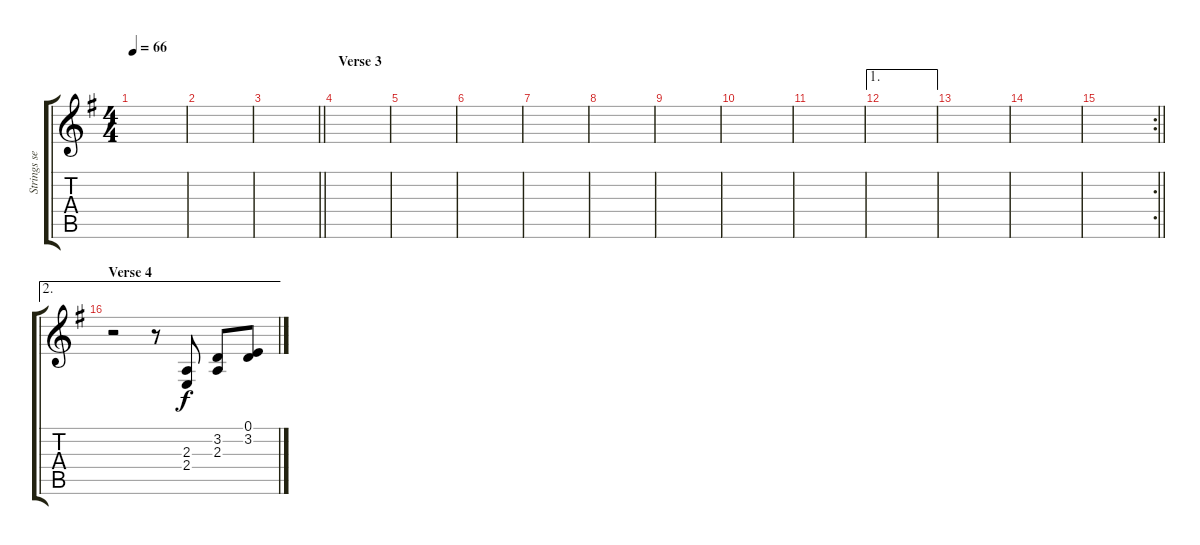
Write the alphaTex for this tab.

\track ("Strings section" "Strings se") {instrument choiraahs}
\staff {score tabs}
\tuning (E4 B3 G3 D3 A2 E2) {hide}
\ts (4 4)
\tempo 66
\clef g2
\ks g
|
|
\barLineRight lightlight
|
\section ("" "Verse 3")
|
|
|
|
|
|
|
|
\ae 1
|
|
|
\rc 2
\barLineRight lightlight
|
\ae 2
\section ("" "Verse 4")
r.2 r.8 (2.3 2.4).8 (3.2 2.3).8 (0.1 3.2).8
